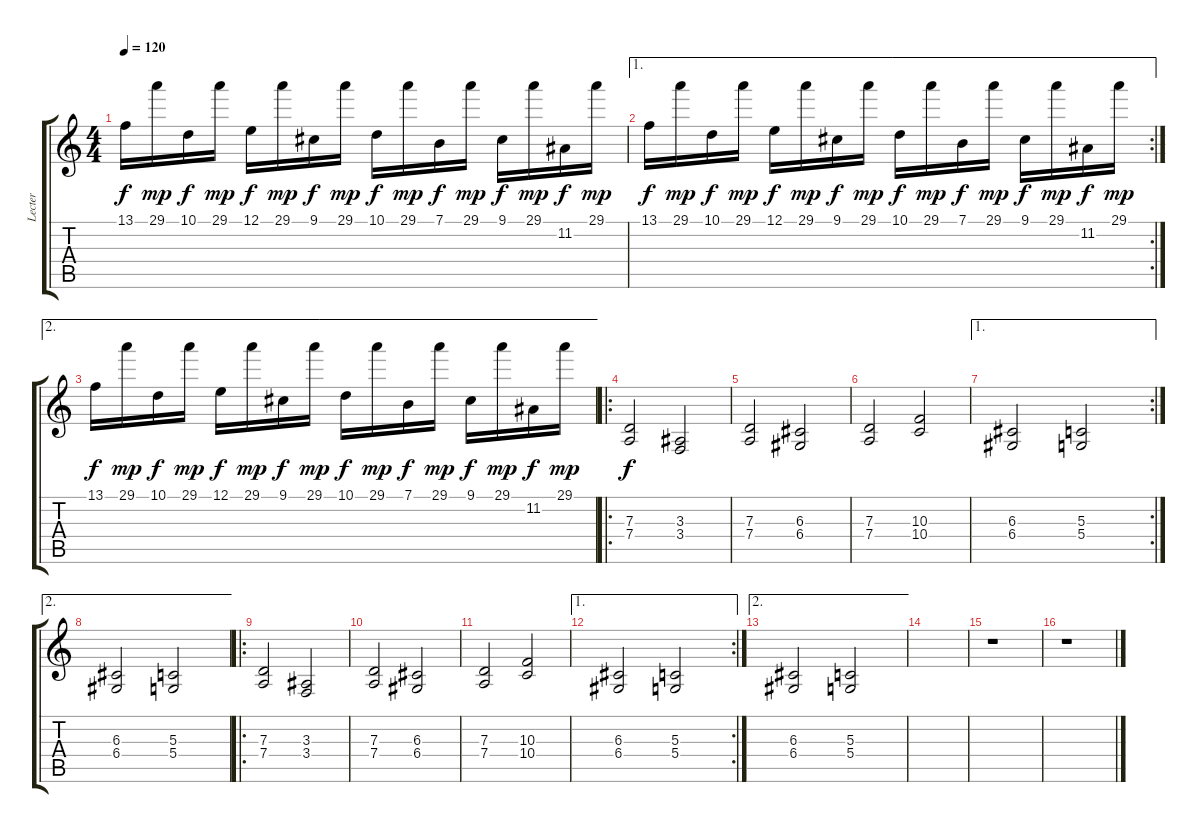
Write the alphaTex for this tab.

\track ("Lecter" "Lecter") {instrument stringensemble1}
\staff {score tabs}
\tuning (E4 B3 G3 D3 A2 E2) {hide}
\ts (4 4)
\tempo 120
\clef g2
\ks c
13.1.16{dy f} 29.1.16{dy mp} 10.1.16{dy f} 29.1.16{dy mp} 12.1.16{dy f} 29.1.16{dy mp} 9.1.16{dy f} 29.1.16{dy mp} 10.1.16{dy f} 29.1.16{dy mp} 7.1.16{dy f} 29.1.16{dy mp} 9.1.16{dy f} 29.1.16{dy mp} 11.2.16{dy f} 29.1.16{dy mp} |
\ae 1
\rc 2
13.1.16{dy f} 29.1.16{dy mp} 10.1.16{dy f} 29.1.16{dy mp} 12.1.16{dy f} 29.1.16{dy mp} 9.1.16{dy f} 29.1.16{dy mp} 10.1.16{dy f} 29.1.16{dy mp} 7.1.16{dy f} 29.1.16{dy mp} 9.1.16{dy f} 29.1.16{dy mp} 11.2.16{dy f} 29.1.16{dy mp} |
\ae 2
13.1.16{dy f} 29.1.16{dy mp} 10.1.16{dy f} 29.1.16{dy mp} 12.1.16{dy f} 29.1.16{dy mp} 9.1.16{dy f} 29.1.16{dy mp} 10.1.16{dy f} 29.1.16{dy mp} 7.1.16{dy f} 29.1.16{dy mp} 9.1.16{dy f} 29.1.16{dy mp} 11.2.16{dy f} 29.1.16{dy mp} |
\ro
(7.3 7.4).2{dy f instrument choiraahs} (3.3 3.4).2 |
(7.3 7.4).2 (6.3 6.4).2 |
(7.3 7.4).2 (10.3 10.4).2 |
\ae 1
\rc 2
(6.3 6.4).2 (5.3 5.4).2 |
\ae 2
(6.3 6.4).2 (5.3 5.4).2 |
\ro
(7.3 7.4).2 (3.3 3.4).2 |
(7.3 7.4).2 (6.3 6.4).2 |
(7.3 7.4).2 (10.3 10.4).2 |
\ae 1
\rc 2
(6.3 6.4).2 (5.3 5.4).2 |
\ae 2
(6.3 6.4).2 (5.3 5.4).2 |
|
r.1 |
r.1
